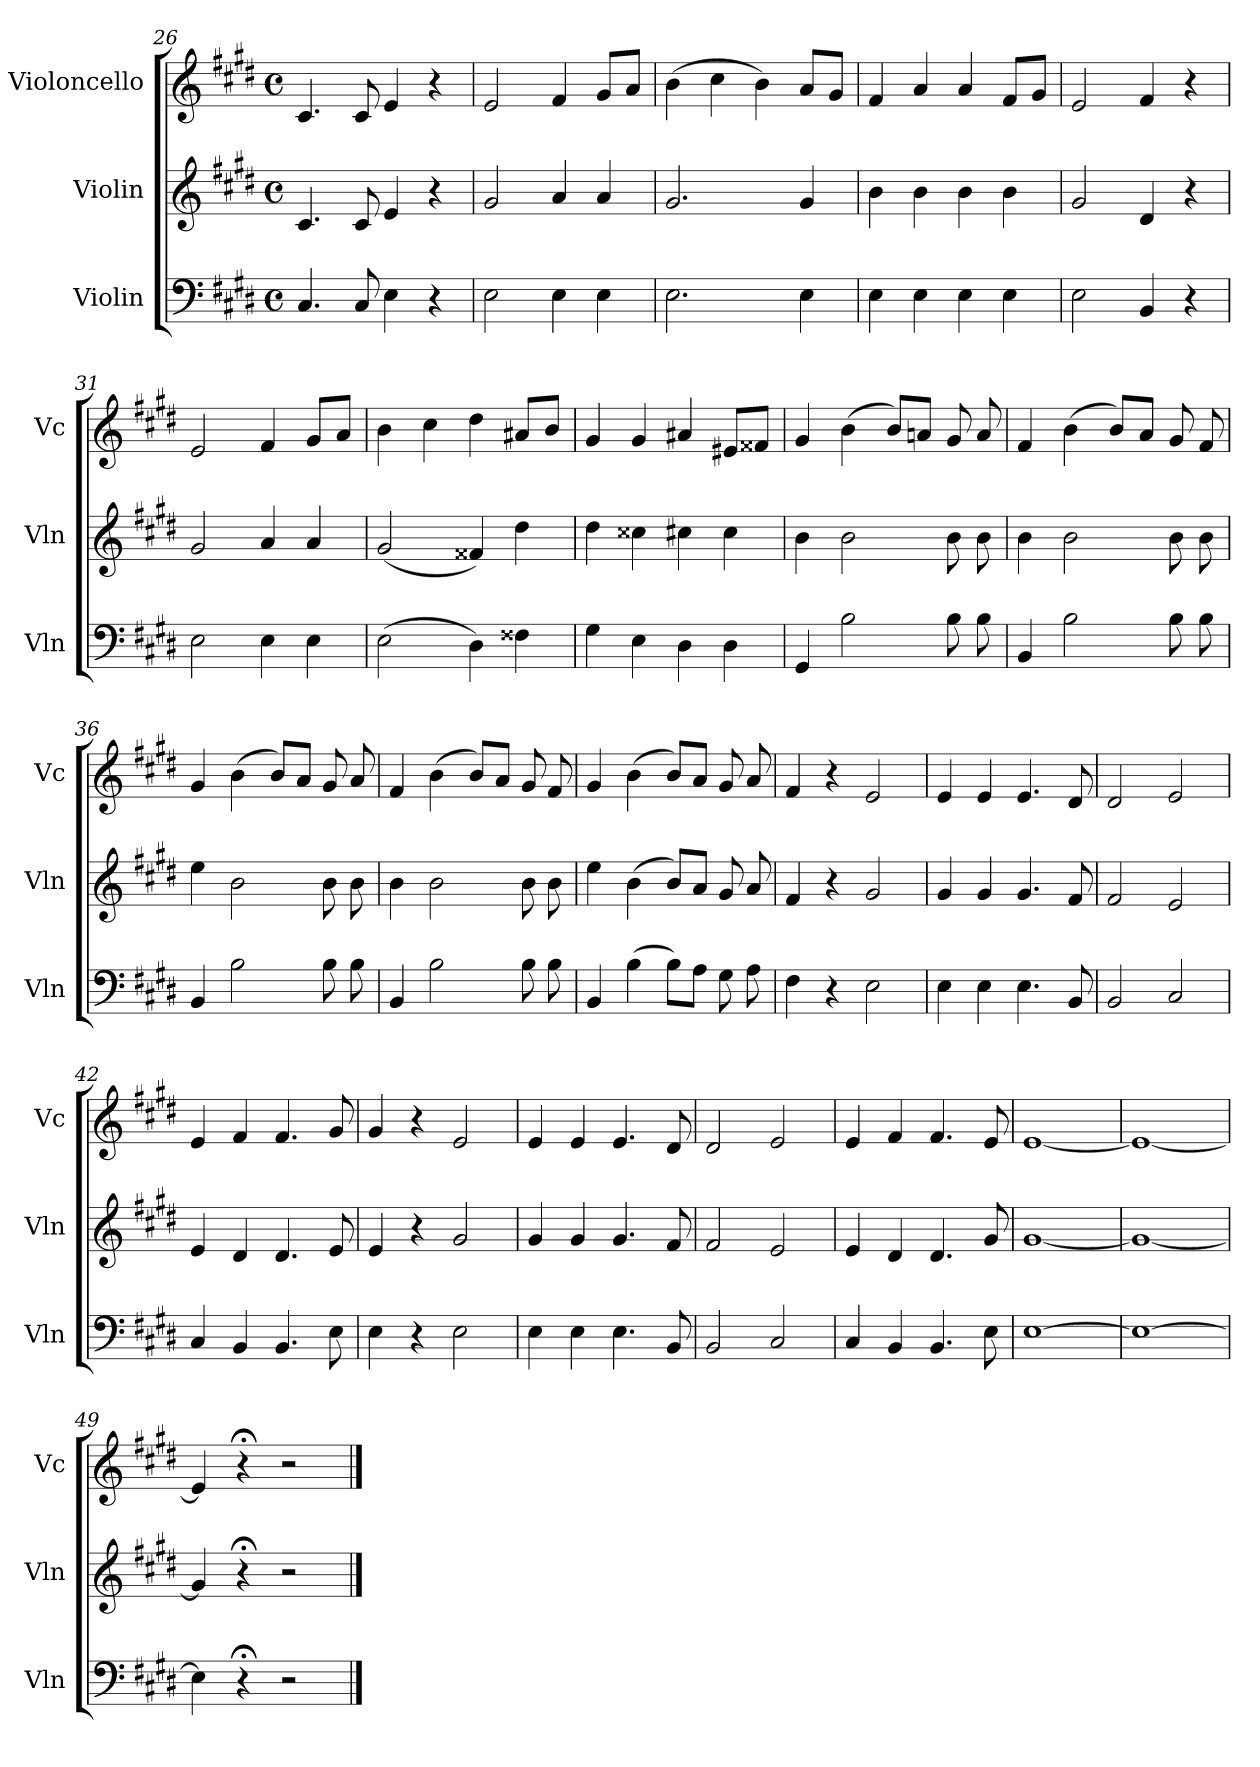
**kern	**kern	**kern
*part3	*part2	*part1
*staff3	*staff2	*staff1
*I"Violin	*I"Violin	*I"Violoncello
*I'Vln	*I'Vln	*I'Vc
*clefF4	*clefG2	*clefG2
*k[f#c#g#d#]	*k[f#c#g#d#]	*k[f#c#g#d#]
*M4/4	*M4/4	*M4/4
*met(c)	*met(c)	*met(c)
=26	=26	=26
4.C#/	4.c#/	4.c#/
8C#/	8c#/	8c#/
4E\	4e/	4e/
4r	4r	4r
=27	=27	=27
2E\	2g#/	2e/
4E\	4a/	4f#/
4E\	4a/	8g#L
.	.	8aJ
=28	=28	=28
2.E\	2.g#/	(>4b\
.	.	4cc#\
.	.	4b\)
4E\	4g#/	8aL
.	.	8g#J
=29	=29	=29
4E\	4b\	4f#/
4E\	4b\	4a/
4E\	4b\	4a/
4E\	4b\	8f#L
.	.	8g#J
!!LO:LB:g=z
=30	=30	=30
2E\	2g#/	2e/
4BB/	4d#/	4f#/
4r	4r	4r
=31	=31	=31
2E\	2g#/	2e/
4E\	4a/	4f#/
4E\	4a/	8g#L
.	.	8aJ
=32	=32	=32
(>2E\	(<2g#/	4b\
.	.	4cc#\
4D#\)	4f##X/)	4dd#\
4F##X\	4dd#\	8a#XL
.	.	8bJ
=33	=33	=33
4G#\	4dd#\	4g#/
4E\	4cc##X\	4g#/
4D#\	4cc#X\	4a#X/
4D#\	4cc#\	8e#XL
.	.	8f##XJ
=34	=34	=34
4GG#/	4b\	4g#/
2B\	2b\	(>4b\
.	.	8bL)
.	.	8anJ
8B\	8b\	8g#/
8B\	8b\	8a/
!!LO:LB:g=z
=35	=35	=35
4BB/	4b\	4f#/
2B\	2b\	(>4b\
.	.	8bL)
.	.	8aJ
8B\	8b\	8g#/
8B\	8b\	8f#/
=36	=36	=36
4BB/	4ee\	4g#/
2B\	2b\	(>4b\
.	.	8bL)
.	.	8aJ
8B\	8b\	8g#/
8B\	8b\	8a/
=37	=37	=37
4BB/	4b\	4f#/
2B\	2b\	(>4b\
.	.	8bL)
.	.	8aJ
8B\	8b\	8g#/
8B\	8b\	8f#/
=38	=38	=38
4BB/	4ee\	4g#/
(>4B\	(>4b\	(>4b\
8BL)	8bL)	8bL)
8AJ	8aJ	8aJ
8G#\	8g#/	8g#/
8A\	8a/	8a/
=39	=39	=39
4F#\	4f#/	4f#/
4r	4r	4r
2E\	2g#/	2e/
!!LO:LB:g=z
=40	=40	=40
4E\	4g#/	4e/
4E\	4g#/	4e/
4.E\	4.g#/	4.e/
8BB/	8f#/	8d#/
=41	=41	=41
2BB/	2f#/	2d#/
2C#/	2e/	2e/
=42	=42	=42
4C#/	4e/	4e/
4BB/	4d#/	4f#/
4.BB/	4.d#/	4.f#/
8E\	8e/	8g#/
=43	=43	=43
4E\	4e/	4g#/
4r	4r	4r
2E\	2g#/	2e/
=44	=44	=44
4E\	4g#/	4e/
4E\	4g#/	4e/
4.E\	4.g#/	4.e/
8BB/	8f#/	8d#/
=45	=45	=45
2BB/	2f#/	2d#/
2C#/	2e/	2e/
=46	=46	=46
4C#/	4e/	4e/
4BB/	4d#/	4f#/
4.BB/	4.d#/	4.f#/
8E\	8g#/	8e/
!!LO:PB:g=z
=47	=47	=47
[1E	[1g#	[1e
=48	=48	=48
1E_	1g#_	1e_
=49	=49	=49
4E\]	4g#/]	4e/]
4r;<	4r;<	4r;<
2r	2r	2r
==	==	==
*-	*-	*-
